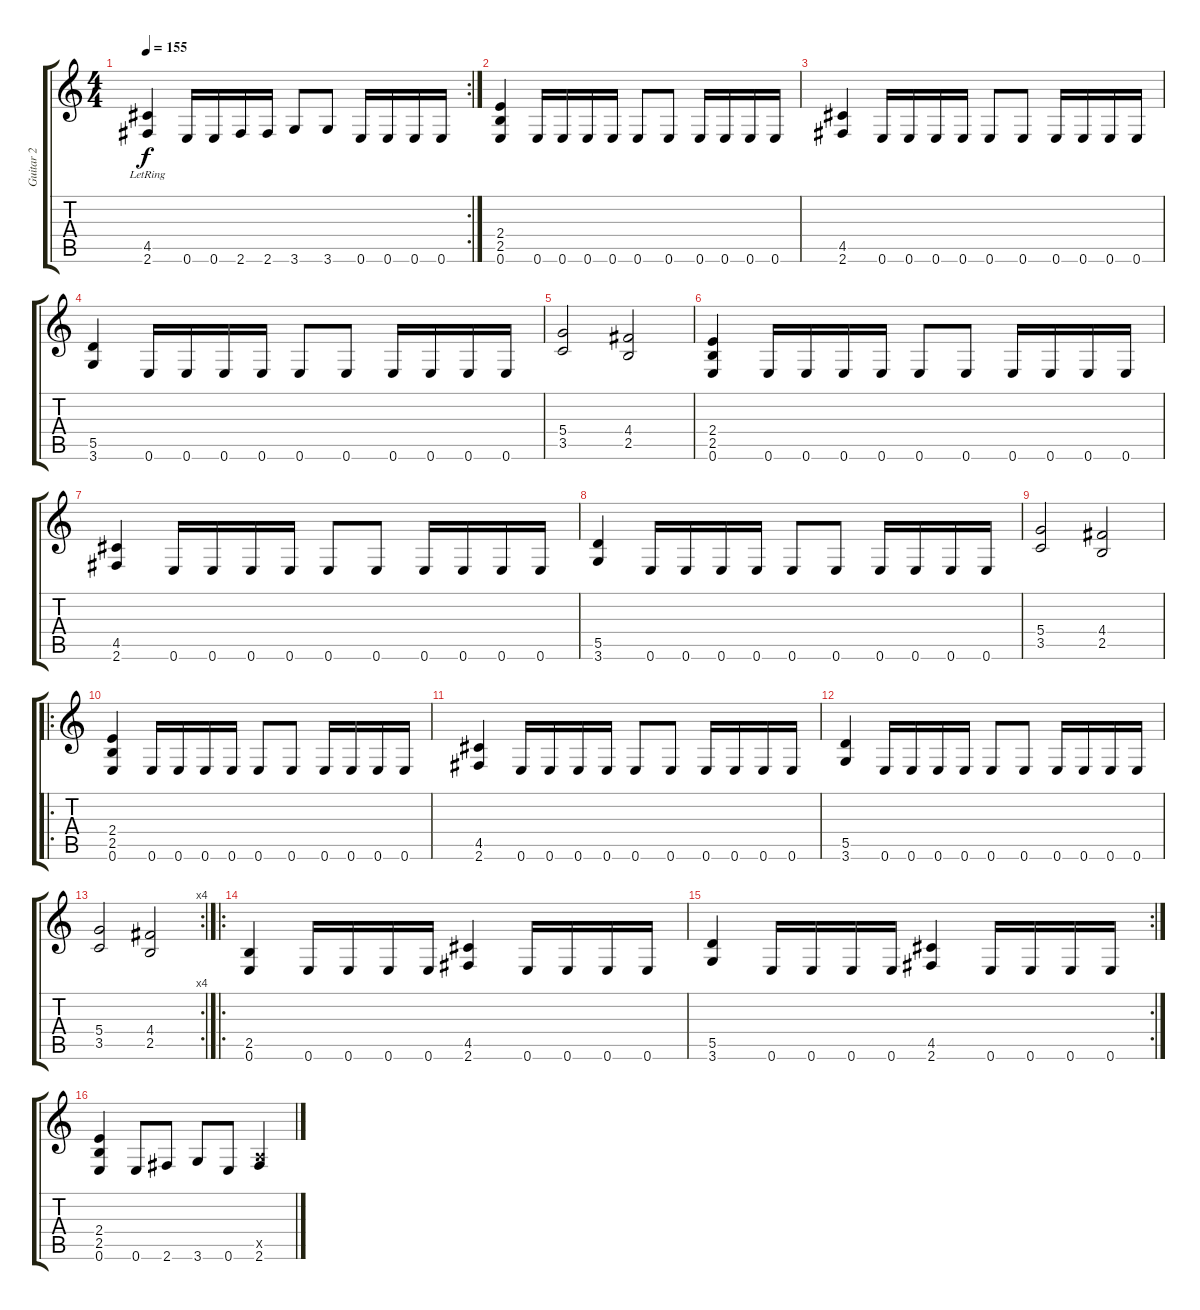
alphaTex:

\track ("Guitar 2" "Guitar 2") {instrument distortionguitar}
\staff {score tabs}
\tuning (E4 B3 G3 D3 A2 E2) {hide}
\rc 2
\ts (4 4)
\tempo 155
\clef g2
\ks c
(4.5{lr} 2.6).4{dy f} 0.6.16 0.6.16 2.6.16 2.6.16 3.6.8 3.6.8 0.6.16 0.6.16 0.6.16 0.6.16 |
(2.4 2.5 0.6).4 0.6.16 0.6.16 0.6.16 0.6.16 0.6.8 0.6.8 0.6.16 0.6.16 0.6.16 0.6.16 |
(4.5 2.6).4 0.6.16 0.6.16 0.6.16 0.6.16 0.6.8 0.6.8 0.6.16 0.6.16 0.6.16 0.6.16 |
(5.5 3.6).4 0.6.16 0.6.16 0.6.16 0.6.16 0.6.8 0.6.8 0.6.16 0.6.16 0.6.16 0.6.16 |
(5.4 3.5).2 (4.4 2.5).2 |
(2.4 2.5 0.6).4 0.6.16 0.6.16 0.6.16 0.6.16 0.6.8 0.6.8 0.6.16 0.6.16 0.6.16 0.6.16 |
(4.5 2.6).4 0.6.16 0.6.16 0.6.16 0.6.16 0.6.8 0.6.8 0.6.16 0.6.16 0.6.16 0.6.16 |
(5.5 3.6).4 0.6.16 0.6.16 0.6.16 0.6.16 0.6.8 0.6.8 0.6.16 0.6.16 0.6.16 0.6.16 |
(5.4 3.5).2 (4.4 2.5).2 |
\ro
(2.4 2.5 0.6).4 0.6.16 0.6.16 0.6.16 0.6.16 0.6.8 0.6.8 0.6.16 0.6.16 0.6.16 0.6.16 |
(4.5 2.6).4 0.6.16 0.6.16 0.6.16 0.6.16 0.6.8 0.6.8 0.6.16 0.6.16 0.6.16 0.6.16 |
(5.5 3.6).4 0.6.16 0.6.16 0.6.16 0.6.16 0.6.8 0.6.8 0.6.16 0.6.16 0.6.16 0.6.16 |
\rc 4
(5.4 3.5).2 (4.4 2.5).2 |
\ro
(2.5 0.6).4 0.6.16 0.6.16 0.6.16 0.6.16 (4.5 2.6).4 0.6.16 0.6.16 0.6.16 0.6.16 |
\rc 2
(5.5 3.6).4 0.6.16 0.6.16 0.6.16 0.6.16 (4.5 2.6).4 0.6.16 0.6.16 0.6.16 0.6.16 |
(2.4 2.5 0.6).4 0.6.8 2.6.8 3.6.8 0.6.8 (0.5{x} 2.6).4
